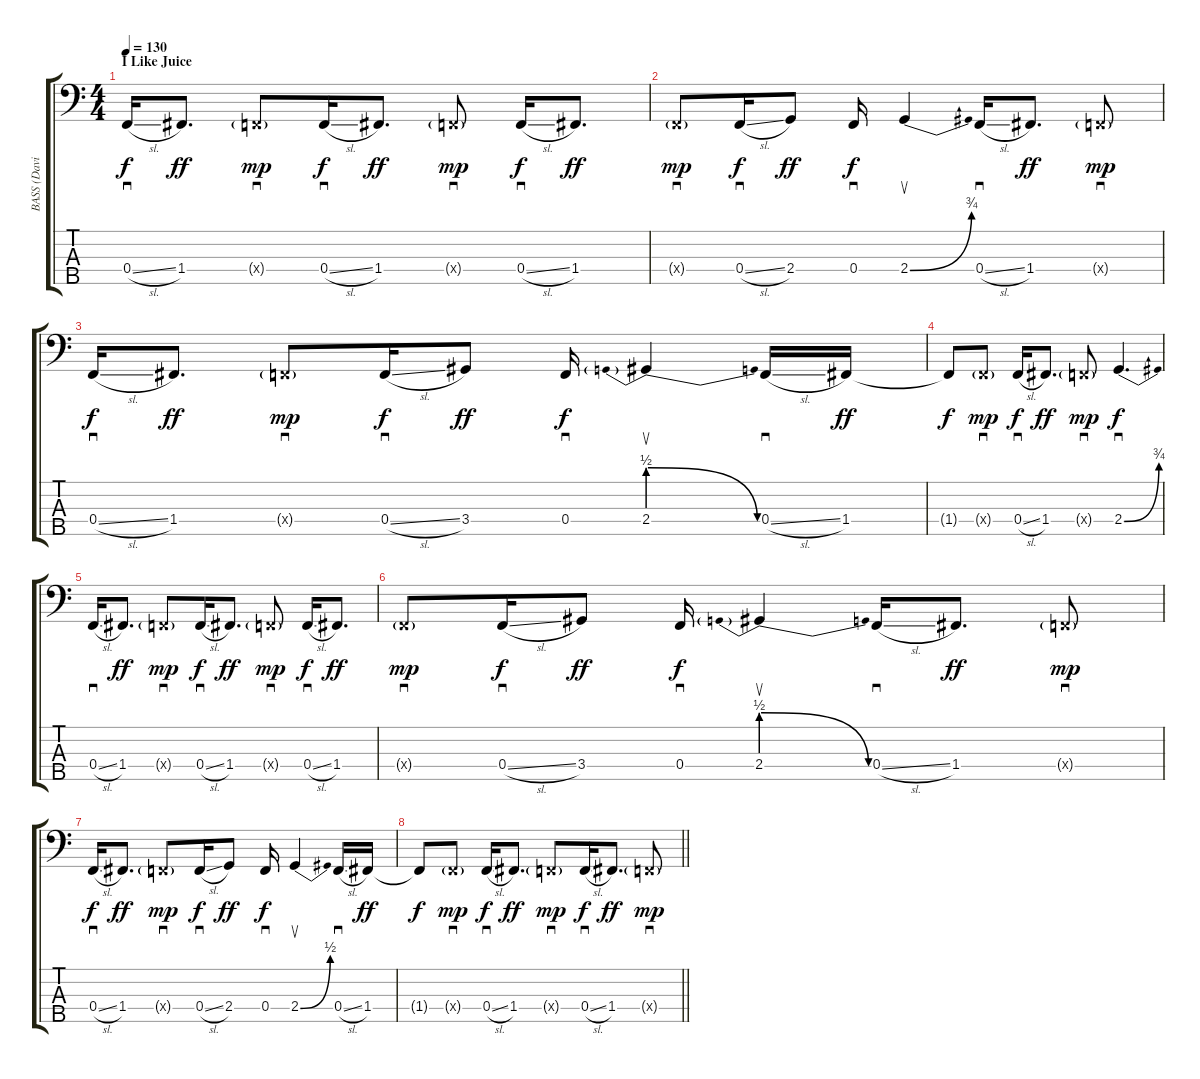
\track ("BASS (David Lovgren)" "BASS (Davi") {instrument slapbass1}
\staff {score tabs}
\tuning (Ab2 Eb2 Bb1 F1 C1) {hide}
\ts (4 4)
\section ("" "I Like Juice")
\tempo 130
\clef f4
\ks c
0.4{sl}.16{sd dy f} 1.4.8{d dy ff} 0.4{g x}.8{sd dy mp} 0.4{sl}.16{sd dy f} 1.4.8{d dy ff} 0.4{g x}.8{sd dy mp} 0.4{sl}.16{sd dy f} 1.4.8{d dy ff} |
0.4{g x}.8{sd dy mp} 0.4{sl}.16{sd dy f} 2.4.8{dy ff} 0.4.16{sd dy f} 2.4{be (bend 0 0 60 3)}.4{su} 0.4{sl}.16{sd} 1.4.8{d dy ff} 0.4{g x}.8{sd dy mp} |
0.4{sl}.16{sd dy f} 1.4.8{d dy ff} 0.4{g x}.8{sd dy mp} 0.4{sl}.16{sd dy f} 3.4.8{dy ff} 0.4.16{sd dy f} 2.4{be (prebendrelease 0 2 60 0)}.4{su} 0.4{sl}.16{sd} 1.4.16{dy ff} |
1.4{t}.8{dy f} 0.4{g x}.8{sd dy mp} 0.4{sl}.16{sd dy f} 1.4.8{d dy ff} 0.4{g x}.8{sd dy mp} 2.4{be (bend 0 0 60 3)}.4{d sd dy f} |
0.4{sl}.16{sd} 1.4.8{d dy ff} 0.4{g x}.8{sd dy mp} 0.4{sl}.16{sd dy f} 1.4.8{d dy ff} 0.4{g x}.8{sd dy mp} 0.4{sl}.16{sd dy f} 1.4.8{d dy ff} |
0.4{g x}.8{sd dy mp} 0.4{sl}.16{sd dy f} 3.4.8{dy ff} 0.4.16{sd dy f} 2.4{be (prebendrelease 0 2 60 0)}.4{su} 0.4{sl}.16{sd} 1.4.8{d dy ff} 0.4{g x}.8{sd dy mp} |
0.4{sl}.16{sd dy f} 1.4.8{d dy ff} 0.4{g x}.8{sd dy mp} 0.4{sl}.16{sd dy f} 2.4.8{dy ff} 0.4.16{sd dy f} 2.4{be (bend 0 0 60 2)}.4{su} 0.4{sl}.16{sd} 1.4.16{dy ff} |
\barLineRight lightlight
1.4{t}.8{dy f} 0.4{g x}.8{sd dy mp} 0.4{sl}.16{sd dy f} 1.4.8{d dy ff} 0.4{g x}.8{sd dy mp} 0.4{sl}.16{sd dy f} 1.4.8{d dy ff} 0.4{g x}.8{sd dy mp}
